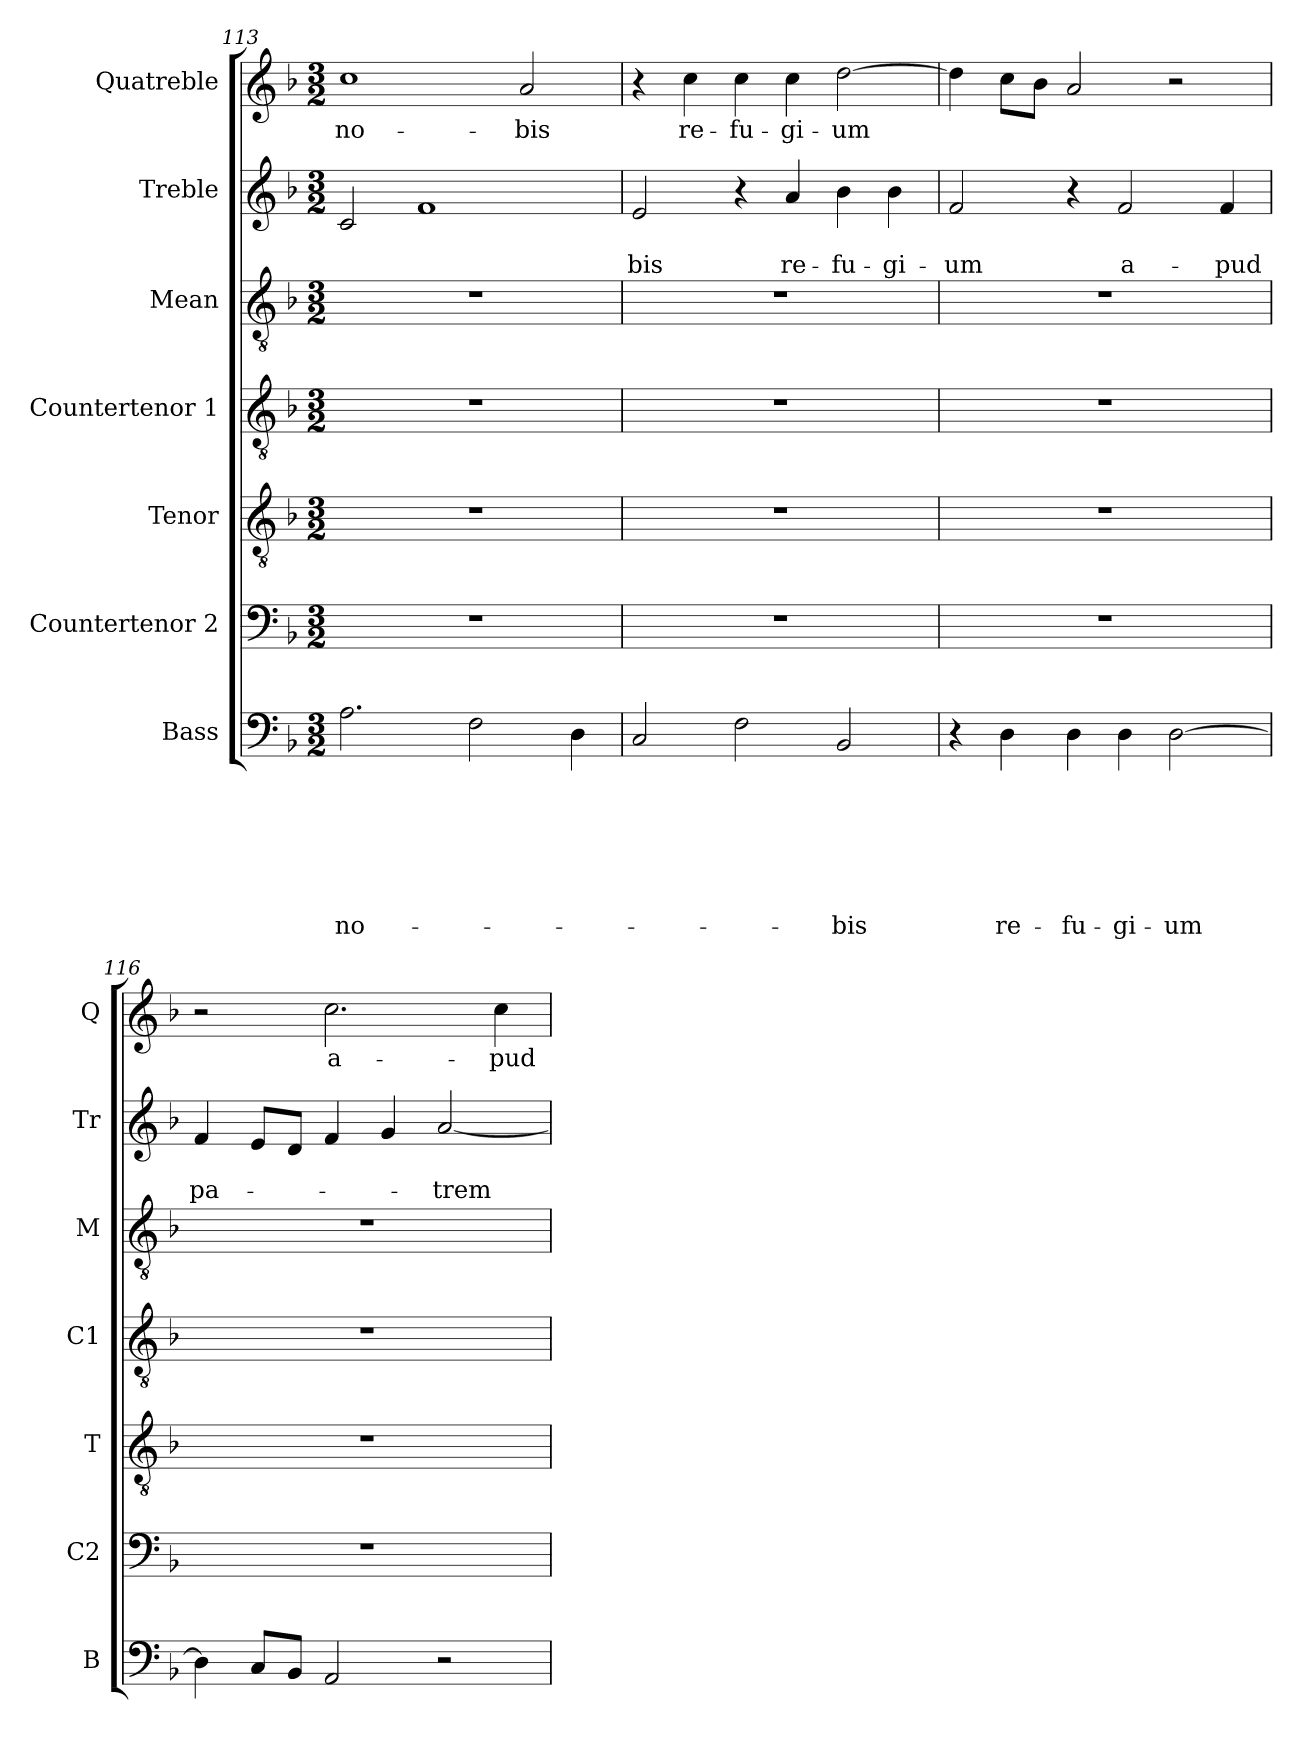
**kern	**text	**text	**text	**text	**text	**text	**text	**kern	**kern	**kern	**kern	**kern	**text	**text	**kern	**text
*part7	*part7	*part7	*part7	*part7	*part7	*part7	*part7	*part6	*part5	*part4	*part3	*part2	*part2	*part2	*part1	*part1
*staff7	*staff7	*staff7	*staff7	*staff7	*staff7	*staff7	*staff7	*staff6	*staff5	*staff4	*staff3	*staff2	*staff2	*staff2	*staff1	*staff1
*I"Bass	*	*	*	*	*	*	*	*I"Countertenor 2	*I"Tenor	*I"Countertenor 1	*I"Mean	*I"Treble	*	*	*I"Quatreble	*
*I'B	*	*	*	*	*	*	*	*I'C2	*I'T	*I'C1	*I'M	*I'Tr	*	*	*I'Q	*
*clefF4	*	*	*	*	*	*	*	*clefF4	*clefGv2	*clefGv2	*clefGv2	*clefG2	*	*	*clefG2	*
*k[b-]	*	*	*	*	*	*	*	*k[b-]	*k[b-]	*k[b-]	*k[b-]	*k[b-]	*	*	*k[b-]	*
*d:	*	*	*	*	*	*	*	*d:	*d:	*d:	*d:	*d:	*	*	*d:	*
*M3/2	*	*	*	*	*	*	*	*M3/2	*M3/2	*M3/2	*M3/2	*M3/2	*	*	*M3/2	*
=113	=113	=113	=113	=113	=113	=113	=113	=113	=113	=113	=113	=113	=113	=113	=113	=113
2.A\	.	.	.	.	.	.	no-	1.r	1.r	1.r	1.r	2c/	.	.	1cc	no-
.	.	.	.	.	.	.	.	.	.	.	.	1f	.	.	.	.
2F\	.	.	.	.	.	.	.	.	.	.	.	.	.	.	.	.
.	.	.	.	.	.	.	.	.	.	.	.	.	.	.	2a/	-bis
4D\	.	.	.	.	.	.	.	.	.	.	.	.	.	.	.	.
=114	=114	=114	=114	=114	=114	=114	=114	=114	=114	=114	=114	=114	=114	=114	=114	=114
2C/	.	.	.	.	.	.	.	1.r	1.r	1.r	1.r	2e/	.	-bis	4r	.
.	.	.	.	.	.	.	.	.	.	.	.	.	.	.	4cc\	re-
2F\	.	.	.	.	.	.	.	.	.	.	.	4r	.	.	4cc\	-fu-
.	.	.	.	.	.	.	.	.	.	.	.	4a/	.	re-	4cc\	-gi-
2BB-/	.	.	.	.	.	.	-bis	.	.	.	.	4b-\	.	-fu-	[2dd\	-um
.	.	.	.	.	.	.	.	.	.	.	.	4b-\	.	-gi-	.	.
=115	=115	=115	=115	=115	=115	=115	=115	=115	=115	=115	=115	=115	=115	=115	=115	=115
4r	.	.	.	.	.	.	.	1.r	1.r	1.r	1.r	2f/	.	-um	4dd\]	.
4D\	.	.	.	.	.	.	re-	.	.	.	.	.	.	.	8cc\L	.
.	.	.	.	.	.	.	.	.	.	.	.	.	.	.	8b-\J	.
4D\	.	.	.	.	.	.	-fu-	.	.	.	.	4r	.	.	2a/	.
4D\	.	.	.	.	.	.	-gi-	.	.	.	.	2f/	.	a-	.	.
[2D\	.	.	.	.	.	.	-um	.	.	.	.	.	.	.	2r	.
.	.	.	.	.	.	.	.	.	.	.	.	4f/	.	-pud	.	.
=116	=116	=116	=116	=116	=116	=116	=116	=116	=116	=116	=116	=116	=116	=116	=116	=116
4D\]	.	.	.	.	.	.	.	1.r	1.r	1.r	1.r	4f/	.	pa-	2r	.
8C/L	.	.	.	.	.	.	.	.	.	.	.	8e/L	.	.	.	.
8BB-/J	.	.	.	.	.	.	.	.	.	.	.	8d/J	.	.	.	.
2AA/	.	.	.	.	.	.	.	.	.	.	.	4f/	.	.	2.cc\	a-
.	.	.	.	.	.	.	.	.	.	.	.	4g/	.	.	.	.
2r	.	.	.	.	.	.	.	.	.	.	.	[2a/	.	-trem	.	.
.	.	.	.	.	.	.	.	.	.	.	.	.	.	.	4cc\	-pud
=	=	=	=	=	=	=	=	=	=	=	=	=	=	=	=	=
*-	*-	*-	*-	*-	*-	*-	*-	*-	*-	*-	*-	*-	*-	*-	*-	*-
